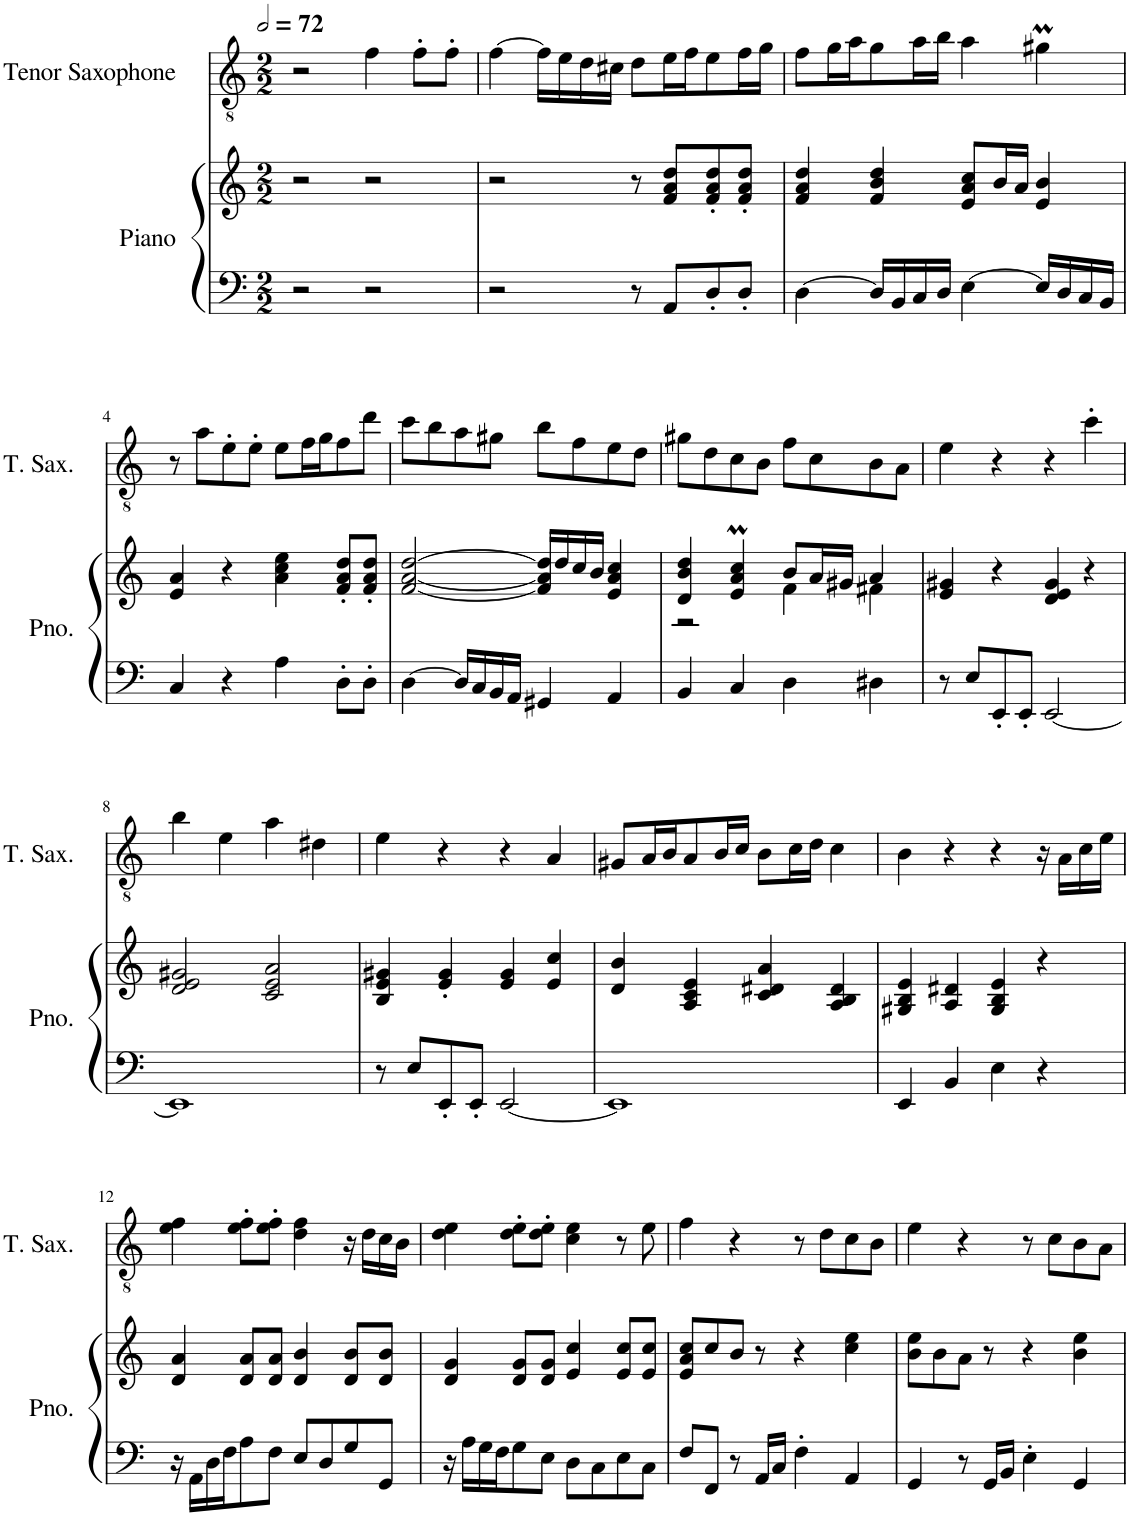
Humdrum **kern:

**kern	**kern	**kern
*part2	*part2	*part1
*staff3	*staff2	*staff1
*I"Piano	*	*I"Tenor Saxophone
*I'Pno.	*	*I'T. Sax.
*clefF4	*clefG2	*clefGv2
*k[]	*k[]	*k[]
*M2/2	*M2/2	*M2/2
*MM144	*MM144	*MM144
=1	=1	=1
2r	2r	2r
2r	2r	4f\
.	.	8f'\L
.	.	8f'\J
=2	=2	=2
2r	2r	[4f\
.	.	16f\LL]
.	.	16e\
.	.	16d\
.	.	16c#X\JJ
8r	8r	8d\L
8AA/L	8f/ 8a/ 8dd/L	16e\L
.	.	16f\J
8D'/	8f/' 8a/' 8dd/'	8e\
8D'/J	8f/' 8a/' 8dd/'J	16f\L
.	.	16g\JJ
=3	=3	=3
[4D\	4f/ 4a/ 4dd/	8f\L
.	.	16g\L
.	.	16a\J
16D/LL]	4f/ 4b/ 4dd/	8g\
16BB/	.	.
16C/	.	16a\L
16D/JJ	.	16b\JJ
[4E\	8e/ 8a/ 8cc/L	4a\
.	16b/L	.
.	16a/JJ	.
16E/LL]	4e/ 4b/	4g#Xm\
16D/	.	.
16C/	.	.
16BB/JJ	.	.
!!LO:LB:g=z
=4	=4	=4
4C/	4e/ 4a/	8r
.	.	8a\L
4r	4r	8e'\
.	.	8e'\J
4A\	4a\ 4cc\ 4ee\	8e\L
.	.	16f\L
.	.	16g\J
8D'\L	8f/' 8a/' 8dd/'L	8f\
8D'\J	8f/' 8a/' 8dd/'J	8dd\J
=5	=5	=5
[4D\	[2f/ [2a/ [2dd/	8cc\L
.	.	8b\
16D/LL]	.	8a\
16C/	.	.
16BB/	.	8g#X\J
16AA/JJ	.	.
4GG#X/	16f/] 16a/] 16dd/]LL	8b\L
.	16dd/	.
.	16cc/	8f\
.	16b/JJ	.
4AA/	4e/ 4a/ 4cc/	8e\
.	.	8d\J
=6	=6	=6
*	*^	*
4BB/	4d/ 4b/ 4dd/	2r	8g#X\L
.	.	.	8d\
4C/	4e/M 4a/M 4cc/M	.	8c\
.	.	.	8B\J
4D\	8b/L	4f\	8f\L
.	16a/L	.	8c\
.	16g#X/JJ	.	.
4D#X\	4a/	4f#X\	8B\
.	.	.	8A\J
*	*v	*v	*
=7	=7	=7
8r	4e/ 4g#X/	4e\
8E/L	.	.
8EE'/	4r	4r
8EE'/J	.	.
[2EE/	4d/ 4e/ 4g#/	4r
.	4r	4cc'\
!!LO:LB:g=z
=8	=8	=8
1EE]	2d/ 2e/ 2g#X/	4b\
.	.	4e\
.	2c/ 2e/ 2a/	4a\
.	.	4d#X\
=9	=9	=9
8r	4B/ 4e/ 4g#X/	4e\
8E/L	.	.
8EE'/	4e/' 4g#/'	4r
8EE'/J	.	.
[2EE/	4e/ 4g#/	4r
.	4e/ 4cc/	4A/
=10	=10	=10
1EE]	4d/ 4b/	8G#X/L
.	.	16A/L
.	.	16B/J
.	4A/ 4c/ 4e/	8A/
.	.	16B/L
.	.	16c/JJ
.	4c/ 4d#X/ 4a/	8B\L
.	.	16c\L
.	.	16d\JJ
.	4A/ 4B/ 4d#/	4c\
=11	=11	=11
4EE/	4G#X/ 4B/ 4e/	4B\
4BB/	4A/ 4d#X/	4r
4E\	4G#/ 4B/ 4e/	4r
4r	4r	16r
.	.	16A\LL
.	.	16c\
.	.	16e\JJ
!!LO:LB:g=z
=12	=12	=12
16r	4d/ 4a/	4e\ 4f\
16AA\LL	.	.
16D\	.	.
16F\J	.	.
8A\	8d/ 8a/L	8e\' 8f\'L
8F\J	8d/ 8a/J	8e\' 8f\'J
8E/L	4d/ 4b/	4d\ 4f\
8D/	.	.
8G/	8d/ 8b/L	16r
.	.	16d\LL
8GG/J	8d/ 8b/J	16c\
.	.	16B\JJ
=13	=13	=13
16r	4d/ 4g/	4d\ 4e\
16A\LL	.	.
16G\	.	.
16F\J	.	.
8G\	8d/ 8g/L	8d\' 8e\'L
8E\J	8d/ 8g/J	8d\' 8e\'J
8D\L	4e/ 4cc/	4c\ 4e\
8C\	.	.
8E\	8e/ 8cc/L	8r
8C\J	8e/ 8cc/J	8e\
=14	=14	=14
8F/L	8e/ 8a/ 8cc/L	4f\
8FF/J	8cc/	.
8r	8b/J	4r
16AA/LL	8r	.
16C/JJ	.	.
4F'\	4r	8r
.	.	8d\L
4AA/	4cc\ 4ee\	8c\
.	.	8B\J
=15	=15	=15
4GG/	8b\ 8ee\L	4e\
.	8b\	.
8r	8a\J	4r
16GG/LL	8r	.
16BB/JJ	.	.
4E'\	4r	8r
.	.	8c\L
4GG/	4b\ 4ee\	8B\
.	.	8A\J
=	=	=
*-	*-	*-
